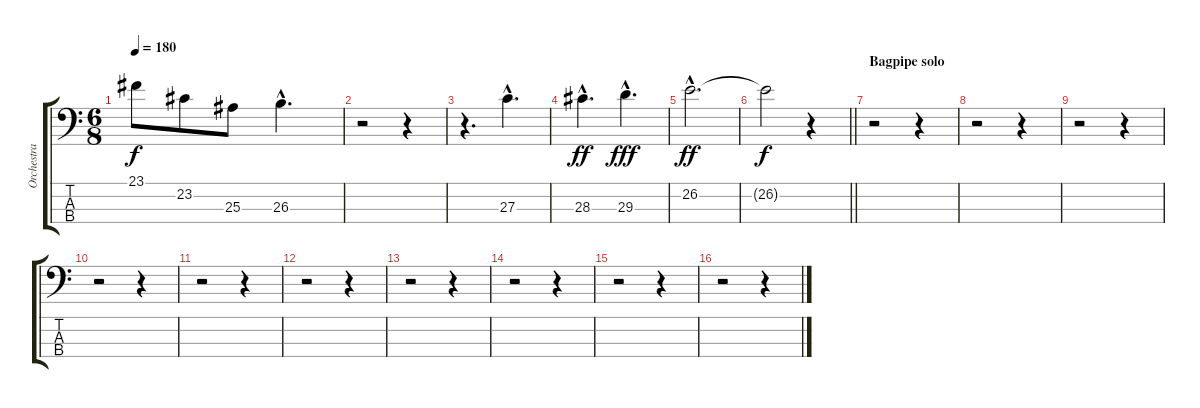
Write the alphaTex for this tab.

\track ("Orchestra - horns" "Orchestra ") {instrument frenchhorn}
\staff {score tabs}
\tuning (G2 D2 A1 E1) {hide}
\ts (6 8)
\tempo 180
\clef f4
\ks c
23.1{t}.8{dy f} 23.2.8 25.3.8 26.3{hac}.4{d} |
r.2 r.4 |
r.4{d} 27.3{hac}.4{d} |
28.3{hac}.4{d dy ff} 29.3{hac}.4{d dy fff} |
26.2{hac}.2{d dy ff} |
\barLineRight lightlight
26.2{t}.2{dy f} r.4 |
\section ("" "Bagpipe solo")
r.2 r.4 |
r.2 r.4 |
r.2 r.4 |
r.2 r.4 |
r.2 r.4 |
r.2 r.4 |
r.2 r.4 |
r.2 r.4 |
r.2 r.4 |
r.2 r.4
